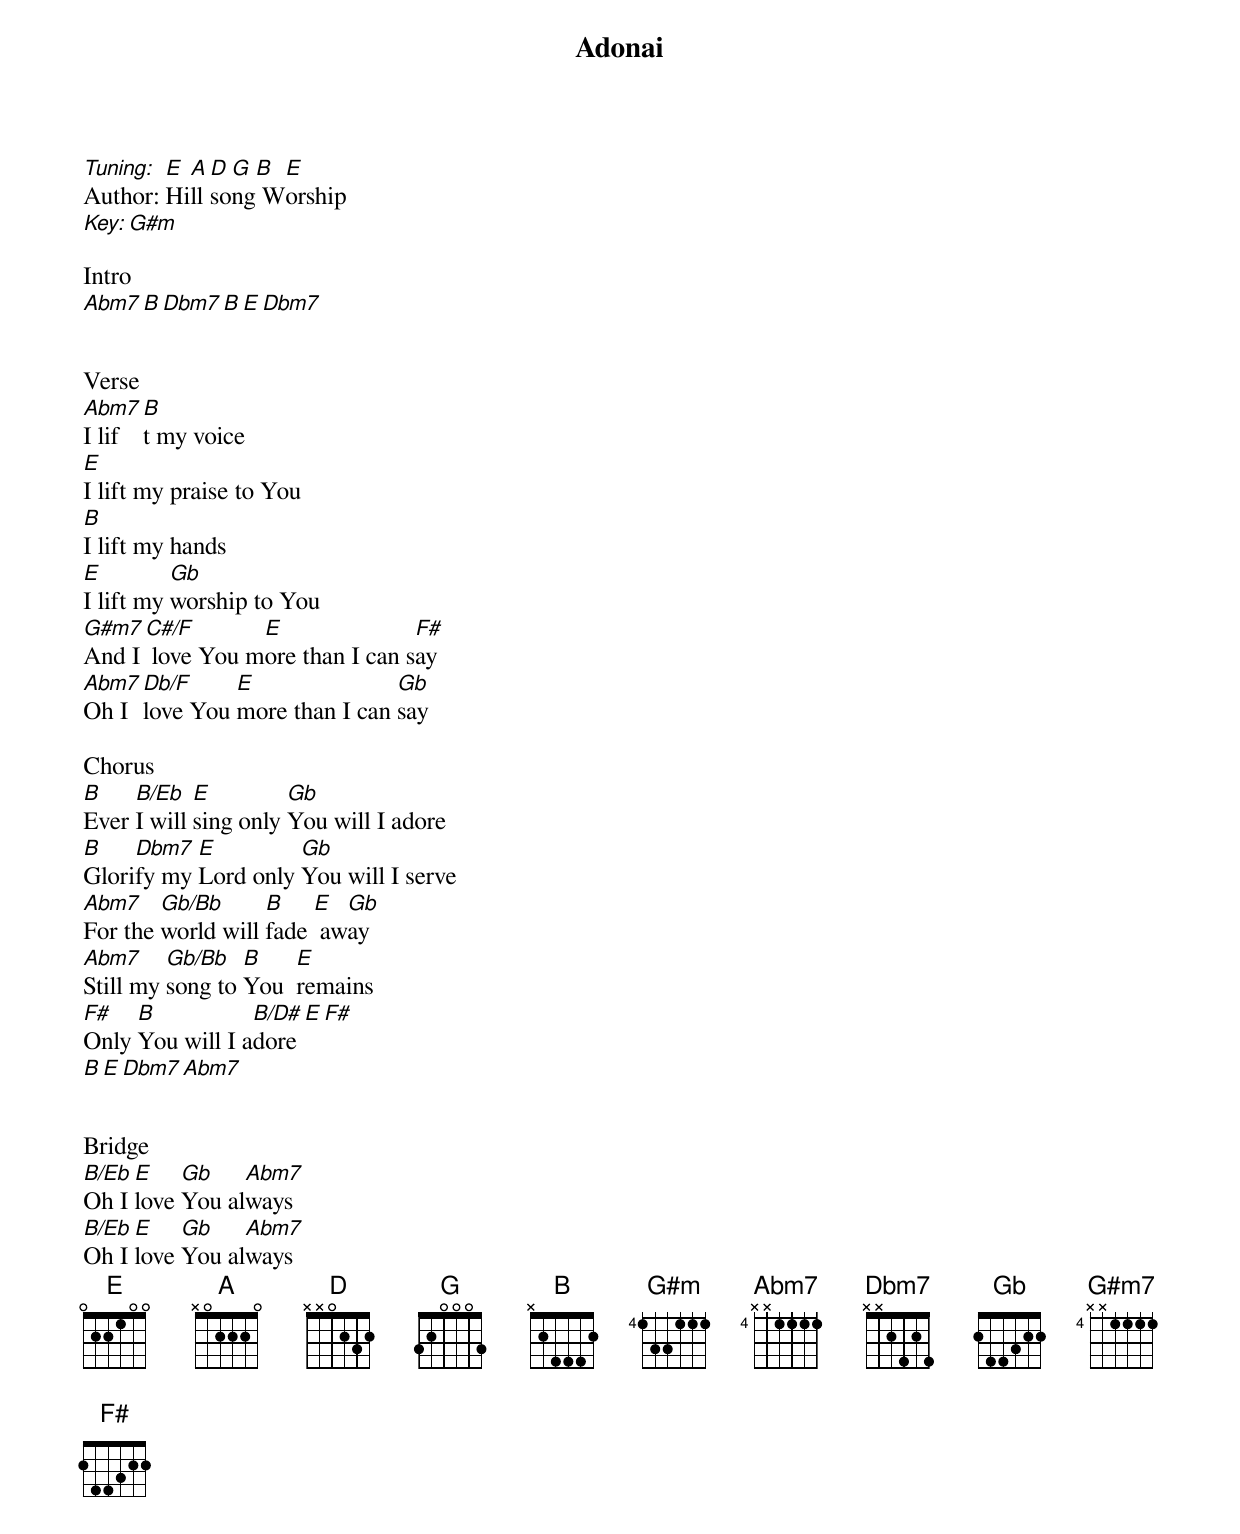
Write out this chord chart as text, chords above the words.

Adonai
Tuning: E A D G B E
Author: Hillsong Worship
Key: G#m

Intro
Abm7 B Dbm7 B E Dbm7


Verse
Abm7 B
I lift my voice
E
I lift my praise to You
B
I lift my hands
E         Gb
I lift my worship to You
G#m7 C#/F       E               F#
And I love You more than I can say
Abm7 Db/F     E               Gb
Oh I love You more than I can say

Chorus
B    B/Eb   E         Gb
Ever I will sing only You will I adore
B    Dbm7  E         Gb
Glorify my Lord only You will I serve
Abm7    Gb/Bb      B    E  Gb
For the world will fade  away
Abm7     Gb/Bb   B    E
Still my song to You  remains
F#   B           B/D# E F#
Only You will I adore
B E Dbm7 Abm7


Bridge
B/Eb E    Gb    Abm7
Oh I love You always
B/Eb E    Gb    Abm7
Oh I love You always
